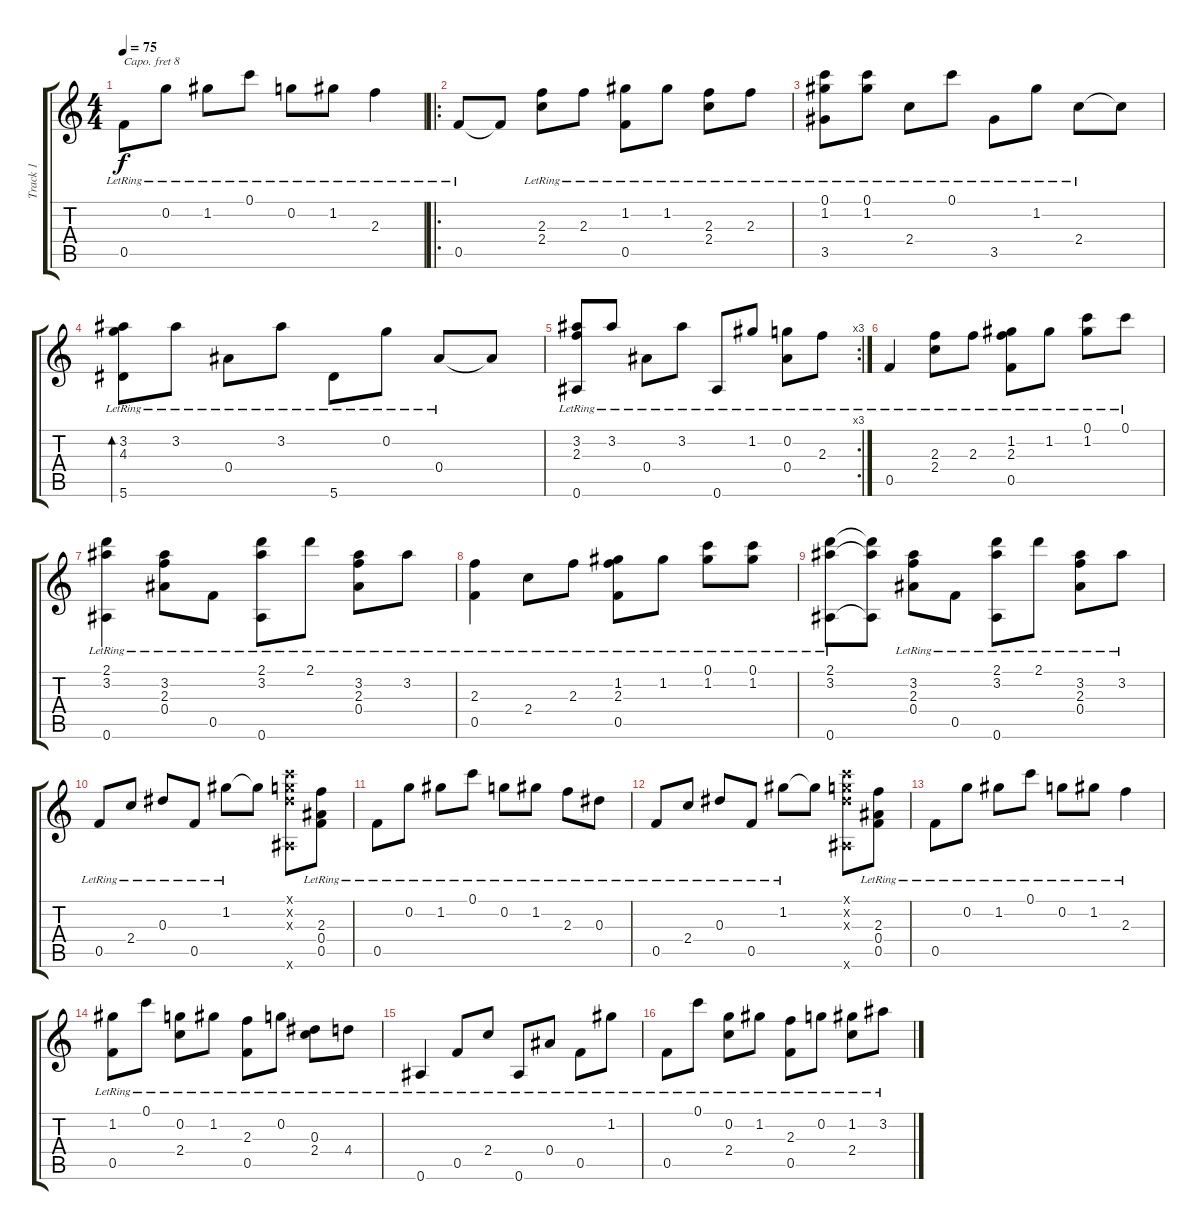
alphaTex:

\track ("Track 1" "Track 1") {instrument acousticguitarsteel}
\staff {score tabs}
\capo 8
\tuning (E4 B3 G3 D3 A2 D2) {hide}
\ts (4 4)
\tempo 75
\clef g2
\ks c
0.5{lr}.8{dy f} 0.2{lr}.8 1.2{lr}.8 0.1{lr}.8 0.2{lr}.8 1.2{lr}.8 2.3{lr}.4 |
\ro
0.5{lr}.8 0.5{t}.8 (2.3{lr} 2.4{lr}).8 2.3{lr}.8 (1.2{lr} 0.5{lr}).8 1.2{lr}.8 (2.3{lr} 2.4{lr}).8 2.3{lr}.8 |
(0.1{lr} 1.2{lr} 3.5{lr}).8 (0.1{lr} 1.2{lr}).8 2.4{lr}.8 0.1{lr}.8 3.5{lr}.8 1.2{lr}.8 2.4{lr}.8 2.4{t}.8 |
(3.2{lr} 4.3{lr} 5.6{lr}).8{bd 60} 3.2{lr}.8 0.4{lr}.8 3.2{lr}.8 5.6{lr}.8 0.2{lr}.8 0.4{lr}.8 0.4{t}.8 |
\rc 3
(3.2{lr} 2.3{lr} 0.6{lr}).8 3.2{lr}.8 0.4{lr}.8 3.2{lr}.8 0.6{lr}.8 1.2{lr}.8 (0.2{lr} 0.4{lr}).8 2.3{lr}.8 |
0.5{lr}.4 (2.3{lr} 2.4{lr}).8 2.3{lr}.8 (1.2{lr} 2.3{lr} 0.5{lr}).8 1.2{lr}.8 (0.1{lr} 1.2{lr}).8 0.1{lr}.8 |
(2.1{lr} 3.2{lr} 0.6{lr}).4 (3.2{lr} 2.3{lr} 0.4{lr}).8 0.5{lr}.8 (2.1{lr} 3.2{lr} 0.6{lr}).8 2.1{lr}.8 (3.2{lr} 2.3{lr} 0.4{lr}).8 3.2{lr}.8 |
(2.3{lr} 0.5{lr}).4 2.4{lr}.8 2.3{lr}.8 (1.2{lr} 2.3{lr} 0.5{lr}).8 1.2{lr}.8 (0.1{lr} 1.2{lr}).8 (0.1{lr} 1.2{lr}).8 |
(2.1{lr} 3.2{lr} 0.6{lr}).8 (2.1{t} 3.2{t} 0.6{t}).8 (3.2{lr} 2.3{lr} 0.4{lr}).8 0.5{lr}.8 (2.1{lr} 3.2{lr} 0.6{lr}).8 2.1{lr}.8 (3.2{lr} 2.3{lr} 0.4{lr}).8 3.2{lr}.8 |
0.5{lr}.8 2.4{lr}.8 0.3{lr}.8 0.5{lr}.8 1.2{lr}.8 1.2{t}.8 (0.1{x} 0.2{x} 0.3{x} 0.6{x}).8 (2.3{lr} 0.4{lr} 0.5{lr}).8 |
0.5{lr}.8 0.2{lr}.8 1.2{lr}.8 0.1{lr}.8 0.2{lr}.8 1.2{lr}.8 2.3{lr}.8 0.3{lr}.8 |
0.5{lr}.8 2.4{lr}.8 0.3{lr}.8 0.5{lr}.8 1.2{lr}.8 1.2{t}.8 (0.1{x} 0.2{x} 0.3{x} 0.6{x}).8 (2.3{lr} 0.4{lr} 0.5{lr}).8 |
0.5{lr}.8 0.2{lr}.8 1.2{lr}.8 0.1{lr}.8 0.2{lr}.8 1.2{lr}.8 2.3{lr}.4 |
(1.2 0.5{lr}).8 0.1{lr}.8 (0.2{lr} 2.4).8 1.2{lr}.8 (2.3{lr} 0.5{lr}).8 0.2{lr}.8 (0.3{lr} 2.4{lr}).8 4.4{lr}.8 |
0.6{lr}.4 0.5{lr}.8 2.4{lr}.8 0.6{lr}.8 0.4{lr}.8 0.5{lr}.8 1.2{lr}.8 |
0.5{lr}.8 0.1{lr}.8 (0.2{lr} 2.4{lr}).8 1.2{lr}.8 (2.3{lr} 0.5{lr}).8 0.2{lr}.8 (1.2{lr} 2.4{lr}).8 3.2{lr}.8
